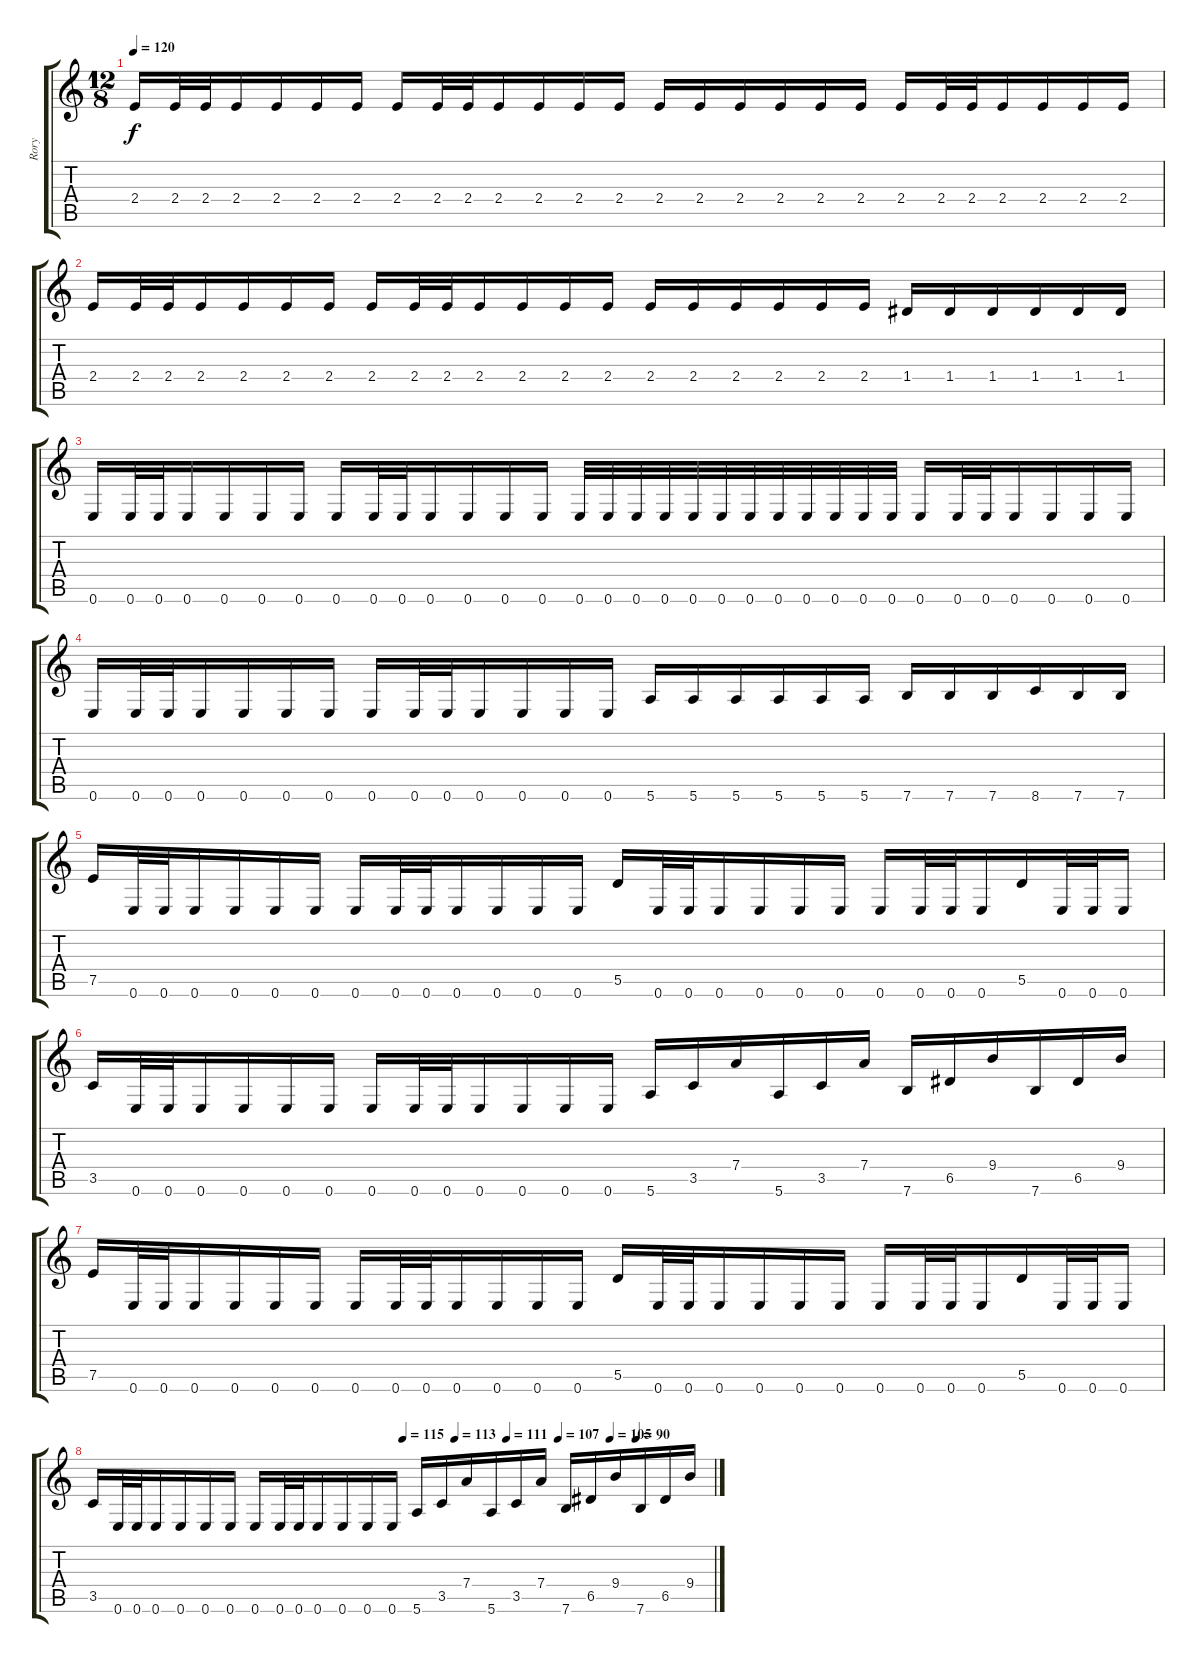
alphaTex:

\track ("Rory" "Rory") {instrument distortionguitar}
\staff {score tabs}
\tuning (E4 B3 G3 D3 A2 E2) {hide}
\ts (12 8)
\tempo 120
\clef g2
\ks c
2.4.16{dy f} 2.4.32 2.4.32 2.4.16 2.4.16 2.4.16 2.4.16 2.4.16 2.4.32 2.4.32 2.4.16 2.4.16 2.4.16 2.4.16 2.4.16 2.4.16 2.4.16 2.4.16 2.4.16 2.4.16 2.4.16 2.4.32 2.4.32 2.4.16 2.4.16 2.4.16 2.4.16 |
2.4.16 2.4.32 2.4.32 2.4.16 2.4.16 2.4.16 2.4.16 2.4.16 2.4.32 2.4.32 2.4.16 2.4.16 2.4.16 2.4.16 2.4.16 2.4.16 2.4.16 2.4.16 2.4.16 2.4.16 1.4.16 1.4.16 1.4.16 1.4.16 1.4.16 1.4.16 |
0.6.16 0.6.32 0.6.32 0.6.16 0.6.16 0.6.16 0.6.16 0.6.16 0.6.32 0.6.32 0.6.16 0.6.16 0.6.16 0.6.16 0.6.32 0.6.32 0.6.32 0.6.32 0.6.32 0.6.32 0.6.32 0.6.32 0.6.32 0.6.32 0.6.32 0.6.32 0.6.16 0.6.32 0.6.32 0.6.16 0.6.16 0.6.16 0.6.16 |
0.6.16 0.6.32 0.6.32 0.6.16 0.6.16 0.6.16 0.6.16 0.6.16 0.6.32 0.6.32 0.6.16 0.6.16 0.6.16 0.6.16 5.6.16 5.6.16 5.6.16 5.6.16 5.6.16 5.6.16 7.6.16 7.6.16 7.6.16 8.6.16 7.6.16 7.6.16 |
7.5.16 0.6.32 0.6.32 0.6.16 0.6.16 0.6.16 0.6.16 0.6.16 0.6.32 0.6.32 0.6.16 0.6.16 0.6.16 0.6.16 5.5.16 0.6.32 0.6.32 0.6.16 0.6.16 0.6.16 0.6.16 0.6.16 0.6.32 0.6.32 0.6.16 5.5.16 0.6.32 0.6.32 0.6.16 |
3.5.16 0.6.32 0.6.32 0.6.16 0.6.16 0.6.16 0.6.16 0.6.16 0.6.32 0.6.32 0.6.16 0.6.16 0.6.16 0.6.16 5.6.16 3.5.16 7.4.16 5.6.16 3.5.16 7.4.16 7.6.16 6.5.16 9.4.16 7.6.16 6.5.16 9.4.16 |
7.5.16 0.6.32 0.6.32 0.6.16 0.6.16 0.6.16 0.6.16 0.6.16 0.6.32 0.6.32 0.6.16 0.6.16 0.6.16 0.6.16 5.5.16 0.6.32 0.6.32 0.6.16 0.6.16 0.6.16 0.6.16 0.6.16 0.6.32 0.6.32 0.6.16 5.5.16 0.6.32 0.6.32 0.6.16 |
\tempo (115 0.5)
\tempo (113 0.5833333333333334)
\tempo (111 0.6666666666666666)
\tempo (107 0.75)
\tempo (105 0.8333333333333334)
\tempo (90 0.875)
3.5.16 0.6.32 0.6.32 0.6.16 0.6.16 0.6.16 0.6.16 0.6.16 0.6.32 0.6.32 0.6.16 0.6.16 0.6.16 0.6.16 5.6.16 3.5.16 7.4.16 5.6.16 3.5.16 7.4.16 7.6.16 6.5.16 9.4.16 7.6.16 6.5.16 9.4.16
